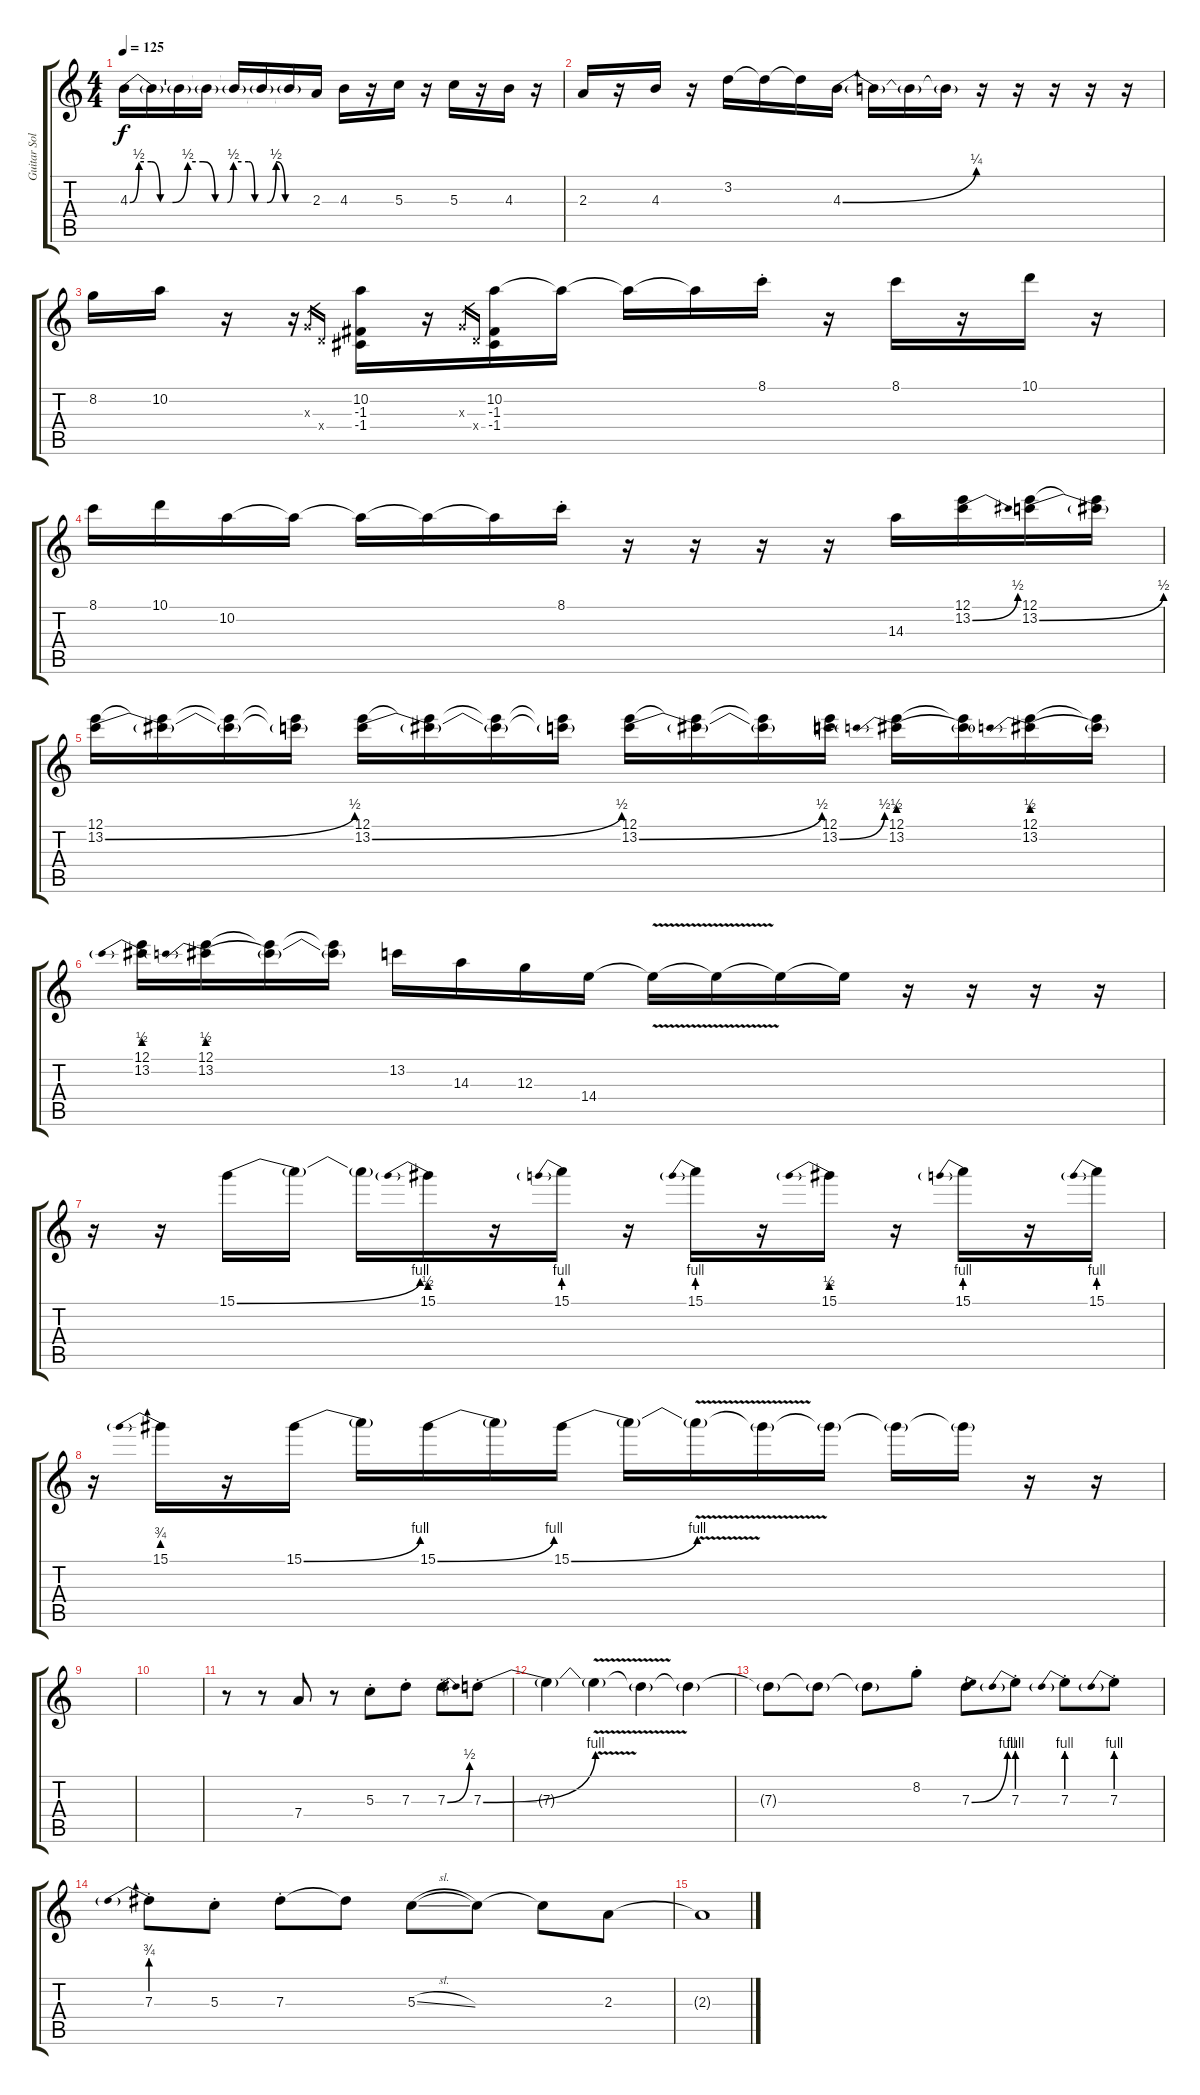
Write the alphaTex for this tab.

\track ("Guitar Solo" "Guitar Sol") {instrument overdrivenguitar}
\staff {score tabs}
\tuning (E4 B3 G3 D3 A2 E2) {hide}
\ts (4 4)
\tempo 125
\clef g2
\ks c
4.3{be (custom 0 0 3 2 7 2 10 0 14 0 19 2 24 2 28 0 32 0 34 2 39 2 41 0 45 0 48 2 51 0 60 0)}.16{dy f} 4.3{t}.16 4.3{t}.16 4.3{t}.16 4.3{t}.16 4.3{t}.16 4.3{t}.16 2.3.16 4.3.16 r.16 5.3.16 r.16 5.3.16 r.16 4.3.16 r.16 |
2.3.16 r.16 4.3.16 r.16 3.2.16 3.2{t}.16 3.2{t}.16 4.3{be (bend 0 0 60 1)}.16 4.3{t}.16 4.3{t}.16 4.3{t}.16 r.16 r.16 r.16 r.16 r.16 |
8.2.16 10.2.16 r.16 r.16 0.3{x}.16{gr} 0.4{x}.16{gr} (10.2 -1.3 -1.4).16 r.16 0.3{x}.16{gr} 0.4{x}.16{gr} (10.2 -1.3 -1.4).16 10.2{t}.16 10.2{t}.16 10.2{t}.16 8.1{st}.16 r.16 8.1.16 r.16 10.1.16 r.16 |
8.1.16 10.1.16 10.2.16 10.2{t}.16 10.2{t}.16 10.2{t}.16 10.2{t}.16 8.1{st}.16 r.16 r.16 r.16 r.16 14.3.16 (12.1 13.2{be (bend 0 0 60 2)}).16 (12.1 13.2{be (bend 0 0 60 2)}).16 (12.1{t} 13.2{t}).16 |
(12.1 13.2{be (bend 0 0 60 2)}).16 (12.1{t} 13.2{t}).16 (12.1{t} 13.2{t}).16 (12.1{t} 13.2{t}).16 (12.1 13.2{be (bend 0 0 60 2)}).16 (12.1{t} 13.2{t}).16 (12.1{t} 13.2{t}).16 (12.1{t} 13.2{t}).16 (12.1 13.2{be (bend 0 0 60 2)}).16 (12.1{t} 13.2{t}).16 (12.1{t} 13.2{t}).16 (12.1 13.2{be (bend 0 0 60 2)}).16 (12.1 13.2{be (prebend 0 2 60 2)}).16 (12.1{t} 13.2{t}).16 (12.1 13.2{be (prebend 0 2 60 2)}).16 (12.1{t} 13.2{t}).16 |
(12.1 13.2{be (prebend 0 2 60 2)}).16 (12.1 13.2{be (prebend 0 2 60 2)}).16 (12.1{t} 13.2{t}).16 (12.1{t} 13.2{t}).16 13.2.16 14.3.16 12.3.16 14.4.16 14.4{v t}.16 14.4{t}.16 14.4{t}.16 14.4{t}.16 r.16 r.16 r.16 r.16 |
r.16 r.16 15.1{be (bend 0 0 60 4)}.16 15.1{t}.16 15.1{t}.16 15.1{be (prebend 0 2 60 2)}.16 r.16 15.1{be (prebend 0 4 60 4)}.16 r.16 15.1{be (prebend 0 4 60 4)}.16 r.16 15.1{be (prebend 0 2 60 2)}.16 r.16 15.1{be (prebend 0 4 60 4)}.16 r.16 15.1{be (prebend 0 4 60 4)}.16 |
r.16 15.1{be (prebend 0 3 60 3)}.16 r.16 15.1{be (bend 0 0 60 4)}.16 15.1{t}.16 15.1{be (bend 0 0 60 4)}.16 15.1{t}.16 15.1{be (bend 0 0 60 4)}.16 15.1{t}.16 15.1{v t}.16 15.1{t}.16 15.1{t}.16 15.1{t}.16 15.1{t}.16 r.16 r.16 |
|
|
r.8 r.8 7.4.8 r.8 5.3{st}.8 7.3{st}.8 7.3{be (bend 0 0 60 2) st}.8 7.3{be (bend 0 0 60 4) st}.8 |
7.3{t}.4 7.3{v t}.4 7.3{t}.4 7.3{t}.4 |
7.3{t}.8 7.3{t}.8 7.3{t}.8 8.2{st}.8 7.3{be (bend 0 0 60 4) st}.8 7.3{be (prebend 0 4 60 4) st}.8 7.3{be (prebend 0 4 60 4) st}.8 7.3{be (prebend 0 4 60 4) st}.8 |
7.3{be (prebend 0 3 60 3) st}.8 5.3{st}.8 7.3{st}.8 7.3{t}.8 5.3{sl}.8 5.3{t}.8 5.3{t}.8 2.3.8 |
2.3{t}.1
